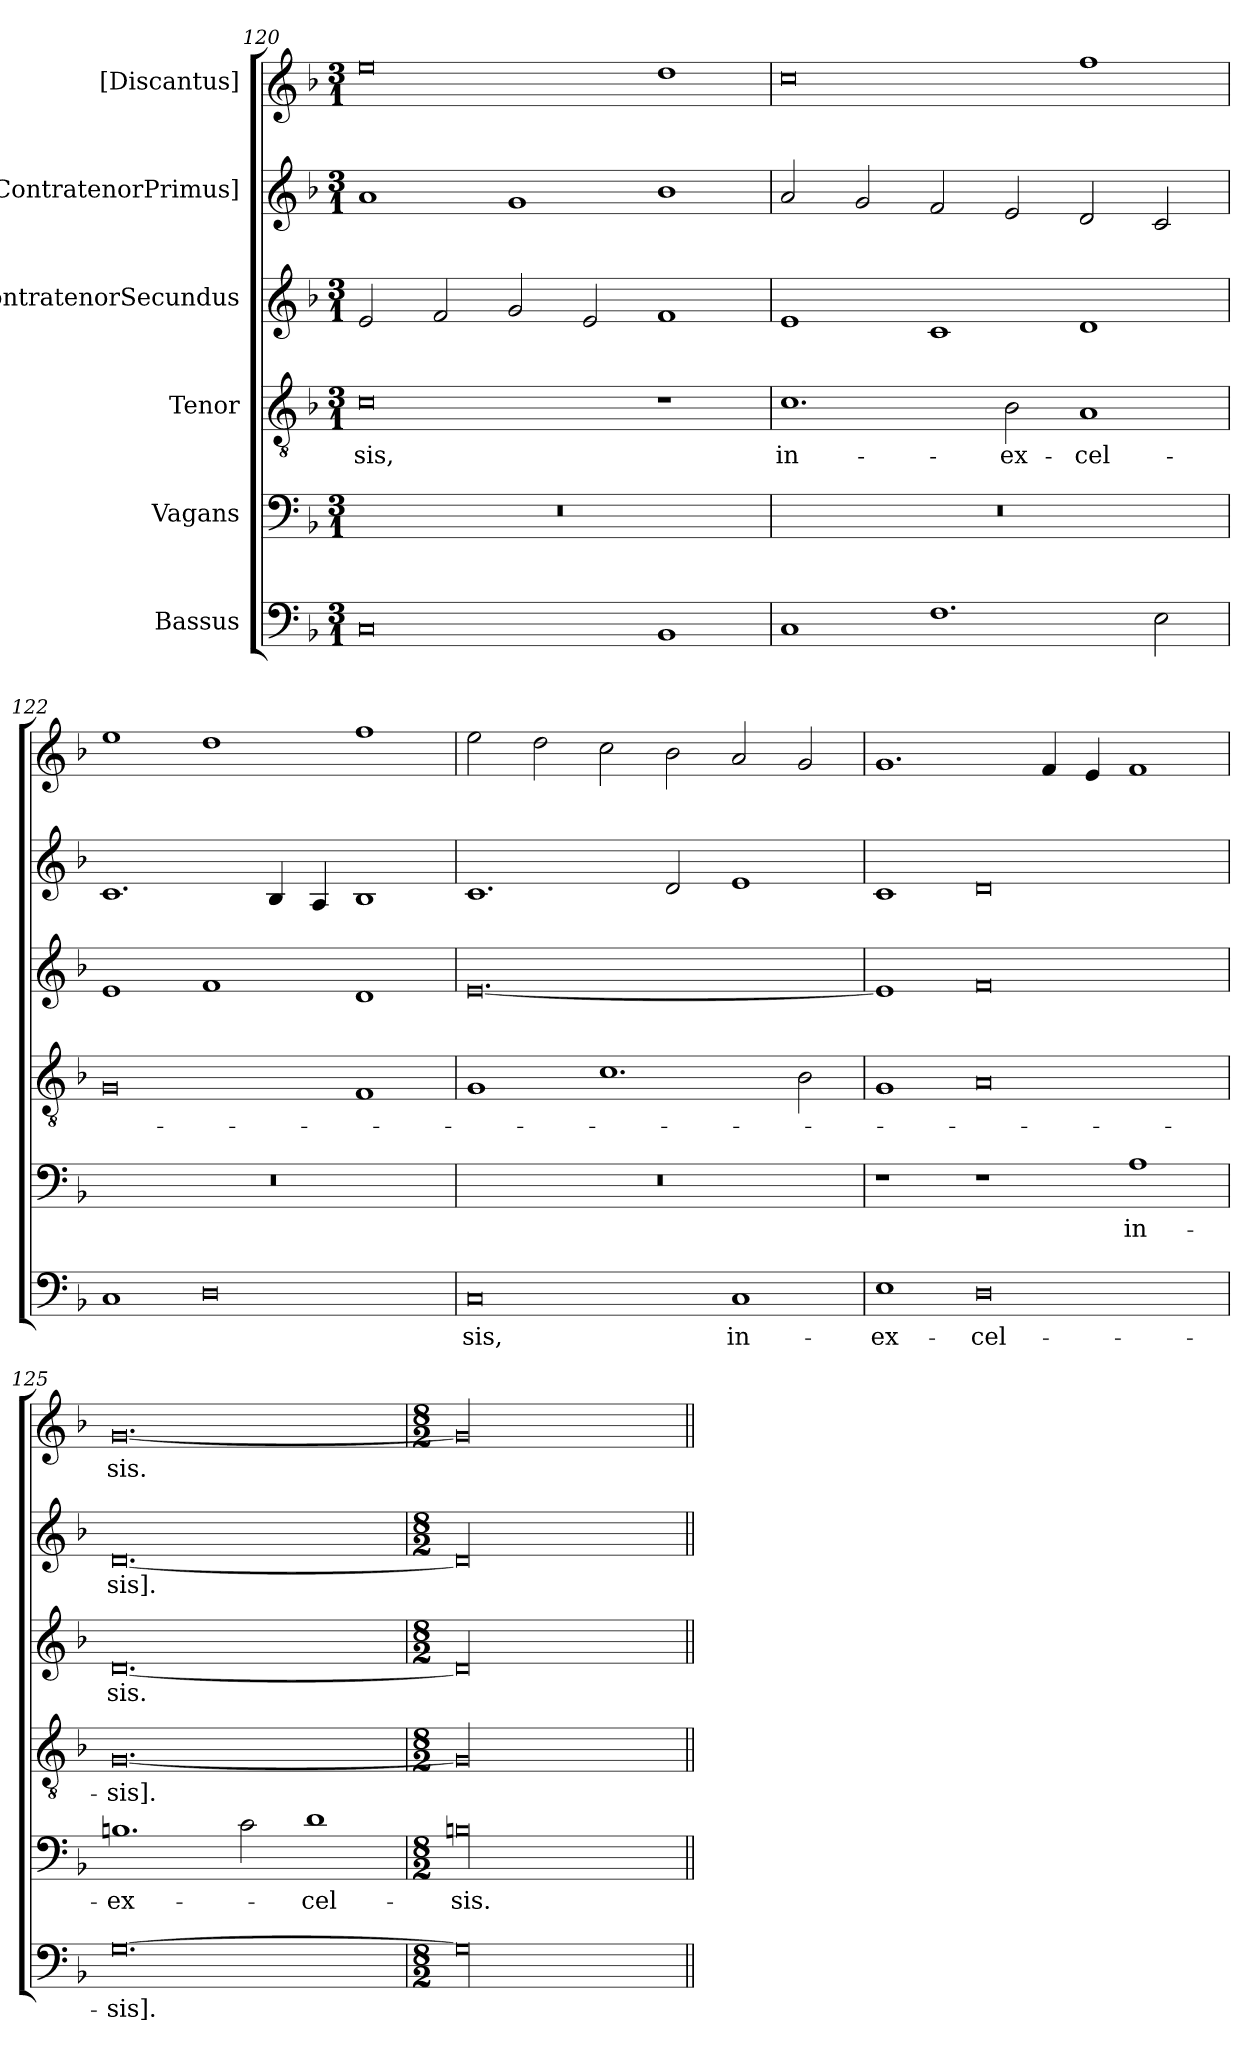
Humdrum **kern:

**kern	**text	**kern	**text	**kern	**text	**kern	**text	**kern	**text	**kern	**text
*part6	*part6	*part5	*part5	*part4	*part4	*part3	*part3	*part2	*part2	*part1	*part1
*staff6	*staff6	*staff5	*staff5	*staff4	*staff4	*staff3	*staff3	*staff2	*staff2	*staff1	*staff1
*I"Bassus	*	*I"Vagans	*	*I"Tenor	*	*I"ContratenorSecundus	*	*I"[ContratenorPrimus]	*	*I"[Discantus]	*
*clefF4	*	*clefF4	*	*clefGv2	*	*clefG2	*	*clefG2	*	*clefG2	*
*k[b-]	*	*k[b-]	*	*k[b-]	*	*k[b-]	*	*k[b-]	*	*k[b-]	*
*M3/1	*	*M3/1	*	*M3/1	*	*M3/1	*	*M3/1	*	*M3/1	*
=120	=120	=120	=120	=120	=120	=120	=120	=120	=120	=120	=120
0C/	.	0.r	.	0c\	-sis,	2e/	.	1a/	.	0ee\	.
.	.	.	.	.	.	2f/	.	.	.	.	.
.	.	.	.	.	.	2g/	.	1g/	.	.	.
.	.	.	.	.	.	2e/	.	.	.	.	.
1BB-/	.	.	.	1r	.	1f/	.	1b-\	.	1dd\	.
=121	=121	=121	=121	=121	=121	=121	=121	=121	=121	=121	=121
1C/	.	0.r	.	1.c\	in-	1e/	.	2a/	.	0cc\	.
.	.	.	.	.	.	.	.	2g/	.	.	.
1.F\	.	.	.	.	.	1c/	.	2f/	.	.	.
.	.	.	.	2B-\	ex-	.	.	2e/	.	.	.
.	.	.	.	1A/	-cel-	1d/	.	2d/	.	1ff\	.
2E\	.	.	.	.	.	.	.	2c/	.	.	.
=122	=122	=122	=122	=122	=122	=122	=122	=122	=122	=122	=122
1C/	.	0.r	.	0G/	.	1e/	.	1.c/	.	1ee\	.
0D\	.	.	.	.	.	1f/	.	.	.	1dd\	.
.	.	.	.	.	.	.	.	4B-/	.	.	.
.	.	.	.	.	.	.	.	4A/	.	.	.
.	.	.	.	1F/	.	1d/	.	1B-/	.	1ff\	.
=123	=123	=123	=123	=123	=123	=123	=123	=123	=123	=123	=123
0C/	-sis,	0.r	.	1G/	.	[0.e/	.	1.c/	.	2ee\	.
.	.	.	.	.	.	.	.	.	.	2dd\	.
.	.	.	.	1.c\	.	.	.	.	.	2cc\	.
.	.	.	.	.	.	.	.	2d/	.	2b-\	.
1C/	in-	.	.	.	.	.	.	1e/	.	2a/	.
.	.	.	.	2B-\	.	.	.	.	.	2g/	.
=124	=124	=124	=124	=124	=124	=124	=124	=124	=124	=124	=124
1E\	ex-	1r	.	1G/	.	1e/]	.	1c/	.	1.g/	.
0D\	-cel-	1r	.	0A/	.	0f/	.	0d/	.	.	.
.	.	.	.	.	.	.	.	.	.	4f/	.
.	.	.	.	.	.	.	.	.	.	4e/	.
.	.	1A\	in-	.	.	.	.	.	.	1f/	.
=125	=125	=125	=125	=125	=125	=125	=125	=125	=125	=125	=125
[0.G\	-sis].	1.Bn\	ex-	[0.G/	-sis].	[0.d/	-sis.	[0.d/	-sis].	[0.g/	-sis.
.	.	2c\	.	.	.	.	.	.	.	.	.
.	.	1d\	-cel-	.	.	.	.	.	.	.	.
=126	=126	=126	=126	=126	=126	=126	=126	=126	=126	=126	=126
*M8/2	*	*M8/2	*	*M8/2	*	*M8/2	*	*M8/2	*	*M8/2	*
00G\]	.	00Bn\	-sis.	00G/]	.	00d/]	.	00d/]	.	00g/]	.
=||	=||	=||	=||	=||	=||	=||	=||	=||	=||	=||	=||
*-	*-	*-	*-	*-	*-	*-	*-	*-	*-	*-	*-
